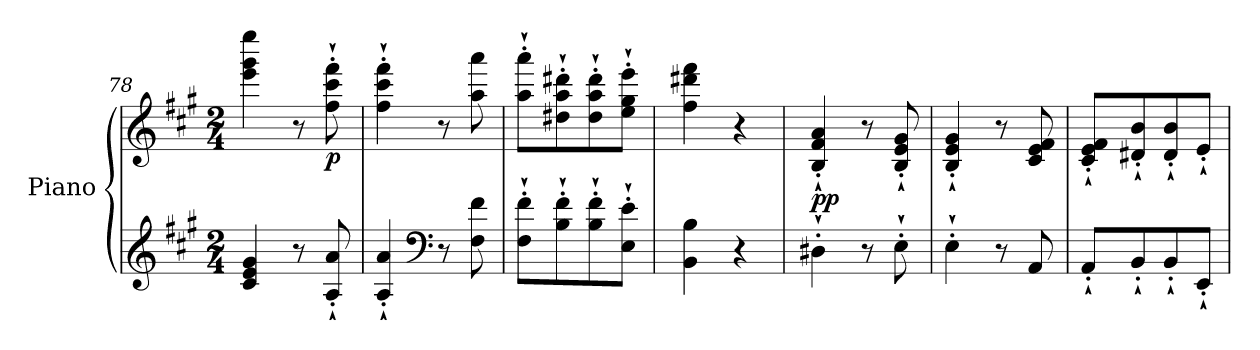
**kern	**kern	**dynam
*part1	*part1	*part1
*staff2	*staff1	*staff1/2
*I"Piano	*	*
*I'Pno	*	*
*clefG2	*clefG2	*
*k[f#c#g#]	*k[f#c#g#]	*
*A:	*A:	*
*M2/4	*M2/4	*
=78	=78	=78
4c#/ 4e/ 4g#/	4eee\ 4ggg#\ 4eeee\	.
8r	8r	.
!	!	!LO:DY:b
8A/`' 8a/`'	8ff#\`' 8ccc#\`' 8fff#\`'	p
=79	=79	=79
4A/`' 4a/`'	4ff#\`' 4ccc#\`' 4fff#\`'	.
*clefF4	*	*
8r	8r	.
8F#\ 8f#\	8aa\ 8aaa\	.
=80	=80	=80
8F#\`' 8f#\`'L	8aa\`' 8aaa\`'L	.
8B\`' 8f#\`'	8dd#X\`' 8aa\`' 8ddd#X\`'	.
8B\`' 8f#\`'	8dd#\`' 8aa\`' 8ddd#\`'	.
8E\`' 8e\`'J	8ee\`' 8gg#\`' 8eee\`'J	.
=81	=81	=81
4BB\ 4B\	4ff#\ 4ddd#X\ 4fff#\	.
4r	4r	.
=82	=82	=82
!	!	!LO:DY:b
4D#X`'\	4B/`' 4f#/`' 4a/`'	pp
8r	8r	.
8E`'\	8B/`' 8e/`' 8g#/`'	.
!!LO:LB:g=z
=83	=83	=83
4E`'\	4B/`' 4e/`' 4g#/`'	.
8r	8r	.
8AA/	8c#/ 8e/ 8f#/	.
=84	=84	=84
8AA`'/L	8c#/`' 8e/`' 8f#/`'L	.
8BB`'/	8d#X/`' 8b/`'	.
8BB`'/	8d#/`' 8b/`'	.
8EE`'/J	8e`'/J	.
=	=	=
*-	*-	*-
